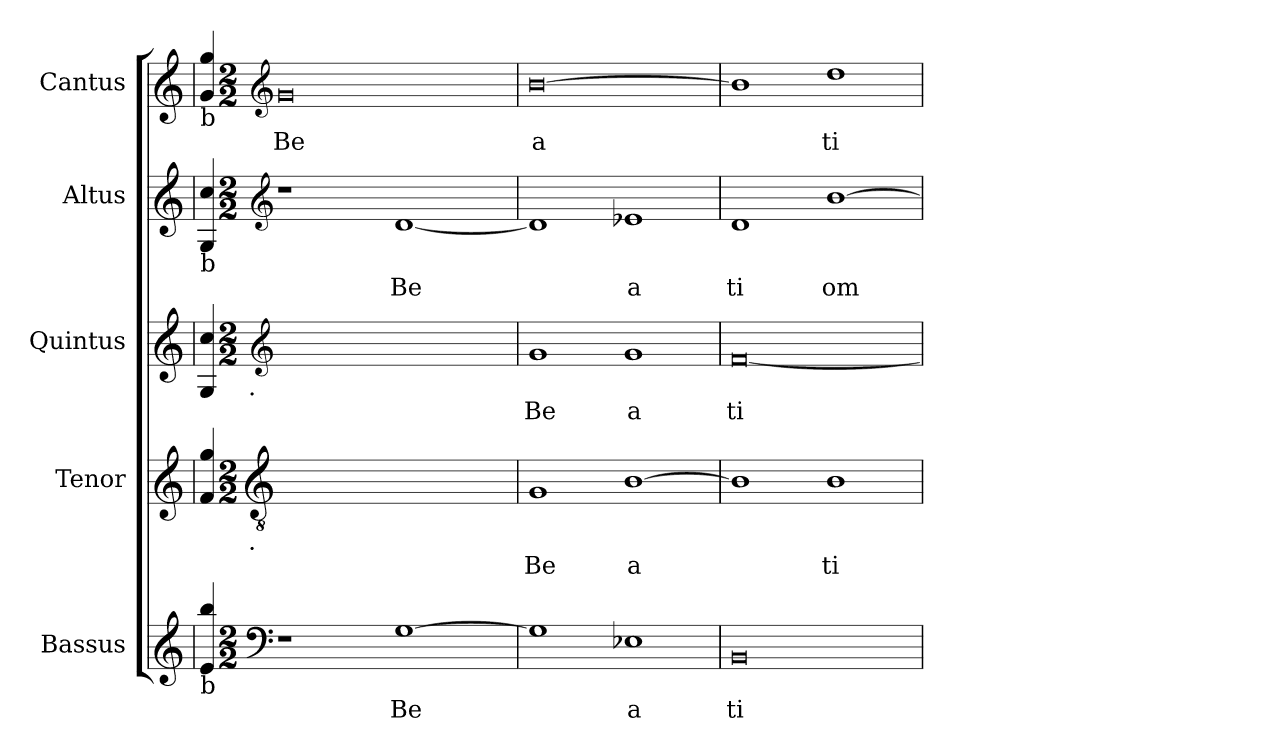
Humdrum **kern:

**kern	**text	**kern	**text	**kern	**text	**kern	**text	**kern	**text
*part5	*part5	*part4	*part4	*part3	*part3	*part2	*part2	*part1	*part1
*staff5	*staff5	*staff4	*staff4	*staff3	*staff3	*staff2	*staff2	*staff1	*staff1
*I"Bassus	*	*I"Tenor	*	*I"Quintus	*	*I"Altus	*	*I"Cantus	*
!!LO:PB:g=z
*stria5	*	*stria5	*	*stria5	*	*stria5	*	*stria5	*
=1	=1!	=1	=1!	=1	=1!	=1	=1!	=1!	=1!
!	!	!	!	!	!	!	!	!LO:TX:b:t=b	!
!	!	!	!	!	!	!LO:TX:b:t=b	!	!	!
!	!	!	!	!LO:TX:b:t=b	!	!	!	!	!
!	!	!LO:TX:b:t=b	!	!	!	!	!	!	!
!LO:TX:b:t=b	!	!	!	!	!	!	!	!	!
*	*	*^	*	*^	*	*	*	*	*
4bb/ 4e/	.	4gg/ 4f/	16..ryy	.	4cc/ 4G/	16..ryy	.	4cc/ 4G/	.	4gg/ 4g/	.
!	!	!	!	!	!	!LO:TX:b:t=.	!	!	!	!	!
!	!	!	!LO:TX:b:t=.	!	!	!	!	!	!	!	!
.	.	.	1ryy	.	.	1ryy	.	.	.	.	.
*clefF4	*	*clefGv2	*	*	*clefG2	*	*	*clefG2	*	*clefG2	*
*M2/2	*	*M2/2	*	*	*M2/2	*	*	*M2/2	*	*M2/2	*
*met(c|)	*	*met(c|)	*	*	*met(c|)	*	*	*met(c|)	*	*met(c|)	*
!	!	!	!	!	!	!	!	!	!	!	!LO:LY:b:cj
1r	.	0ryy	.	.	0ryy	.	.	1r	.	0g	Be
.	.	.	1ryy	.	.	1ryy	.	.	.	.	.
!	!LO:LY:b:cj	!	!	!	!	!	!	!	!LO:LY:b:cj	!	!
[>1G	Be	.	.	.	.	.	.	[<1d	Be	.	.
.	.	.	8ryy	.	.	8ryy	.	.	.	.	.
.	.	.	64ryy	.	.	64ryy	.	.	.	.	.
=2	=2	=2	=2	=2	=2	=2	=2	=2	=2	=2	=2
!	!	!	!	!LO:LY:b:cj	!	!	!LO:LY:b:cj	!	!	!	!LO:LY:b:rj
*	*	*v	*v	*	*	*	*	*	*	*	*
*	*	*	*	*v	*v	*	*	*	*	*
1G]	.	1G	Be	1g	Be	1d]	.	[>0b	a
!	!LO:LY:b:cj	!	!LO:LY:b:rj	!	!LO:LY:b:cj	!	!LO:LY:b:cj	!	!
1E-X	a	[>1B	a	1g	a	1e-X	a	.	.
=3	=3	=3	=3	=3	=3	=3	=3	=3	=3
!	!LO:LY:b:cj	!	!	!	!LO:LY:b:cj	!	!LO:LY:b:cj	!	!
0BB	ti	1B]	.	[<0f	ti	1d	ti	1b]	.
!	!	!	!LO:LY:b:cj	!	!	!	!LO:LY:b:cj	!	!LO:LY:b:cj
.	.	1B	ti	.	.	[>1b	om	1dd	ti
=	=	=	=	=	=	=	=	=	=
*-	*-	*-	*-	*-	*-	*-	*-	*-	*-
